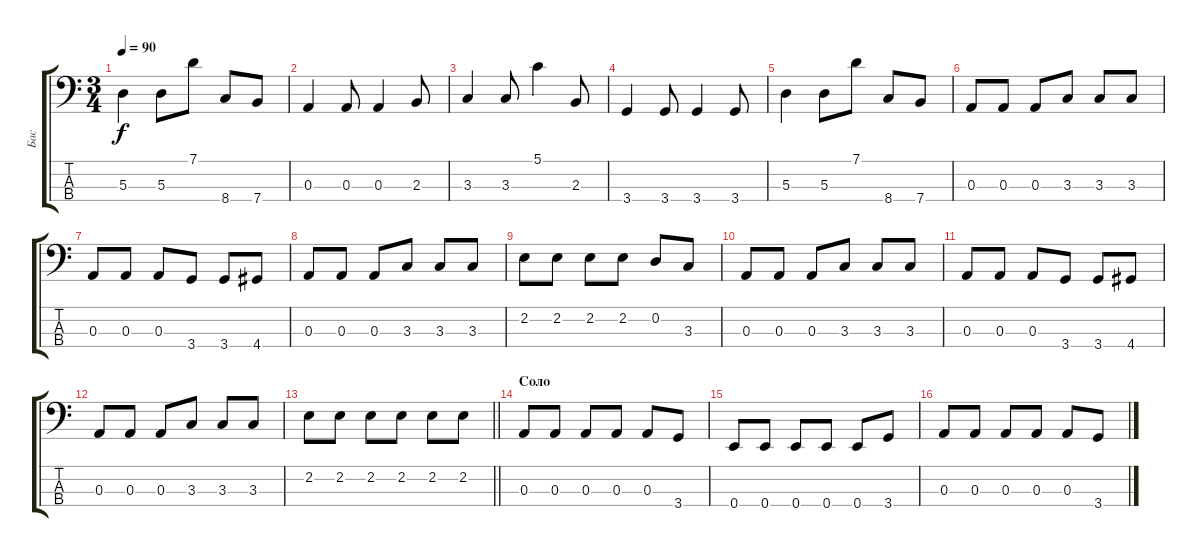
\track ("Бас" "Бас") {instrument electricbassfinger}
\staff {score tabs}
\tuning (G2 D2 A1 E1) {hide}
\ts (3 4)
\tempo 90
\clef f4
\ks c
5.3.4{dy f} 5.3.8 7.1.8 8.4.8 7.4.8 |
0.3.4 0.3.8 0.3.4 2.3.8 |
3.3.4 3.3.8 5.1.4 2.3.8 |
3.4.4 3.4.8 3.4.4 3.4.8 |
5.3.4 5.3.8 7.1.8 8.4.8 7.4.8 |
0.3.8 0.3.8 0.3.8 3.3.8 3.3.8 3.3.8 |
0.3.8 0.3.8 0.3.8 3.4.8 3.4.8 4.4.8 |
0.3.8 0.3.8 0.3.8 3.3.8 3.3.8 3.3.8 |
2.2.8 2.2.8 2.2.8 2.2.8 0.2.8 3.3.8 |
0.3.8 0.3.8 0.3.8 3.3.8 3.3.8 3.3.8 |
0.3.8 0.3.8 0.3.8 3.4.8 3.4.8 4.4.8 |
0.3.8 0.3.8 0.3.8 3.3.8 3.3.8 3.3.8 |
\barLineRight lightlight
2.2.8 2.2.8 2.2.8 2.2.8 2.2.8 2.2.8 |
\section ("" "Соло")
0.3.8 0.3.8 0.3.8 0.3.8 0.3.8 3.4.8 |
0.4.8 0.4.8 0.4.8 0.4.8 0.4.8 3.4.8 |
0.3.8 0.3.8 0.3.8 0.3.8 0.3.8 3.4.8
